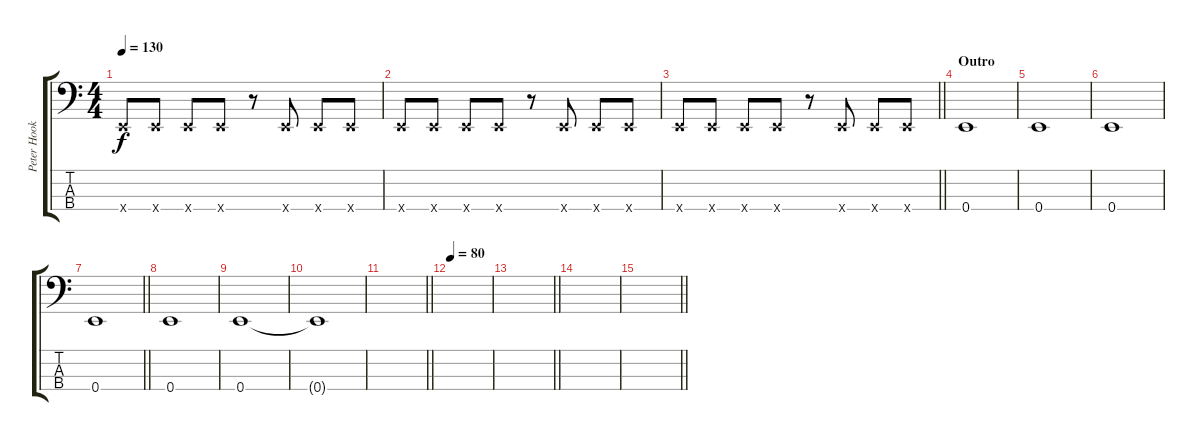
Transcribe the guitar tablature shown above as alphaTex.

\track ("Peter Hook" "Peter Hook") {instrument electricbasspick}
\staff {score tabs}
\tuning (G2 D2 A1 E1) {hide}
\ts (4 4)
\tempo 130
\clef f4
\ks c
0.4{x}.8{dy f} 0.4{x}.8 0.4{x}.8 0.4{x}.8 r.8 0.4{x}.8 0.4{x}.8 0.4{x}.8 |
0.4{x}.8 0.4{x}.8 0.4{x}.8 0.4{x}.8 r.8 0.4{x}.8 0.4{x}.8 0.4{x}.8 |
\barLineRight lightlight
0.4{x}.8 0.4{x}.8 0.4{x}.8 0.4{x}.8 r.8 0.4{x}.8 0.4{x}.8 0.4{x}.8 |
\section ("" "Outro")
0.4.1 |
0.4.1 |
0.4.1 |
\barLineRight lightlight
0.4.1 |
0.4.1 |
0.4.1 |
0.4{t}.1 |
\barLineRight lightlight
|
\tempo 80
|
\barLineRight lightlight
|
|
\barLineRight lightlight
